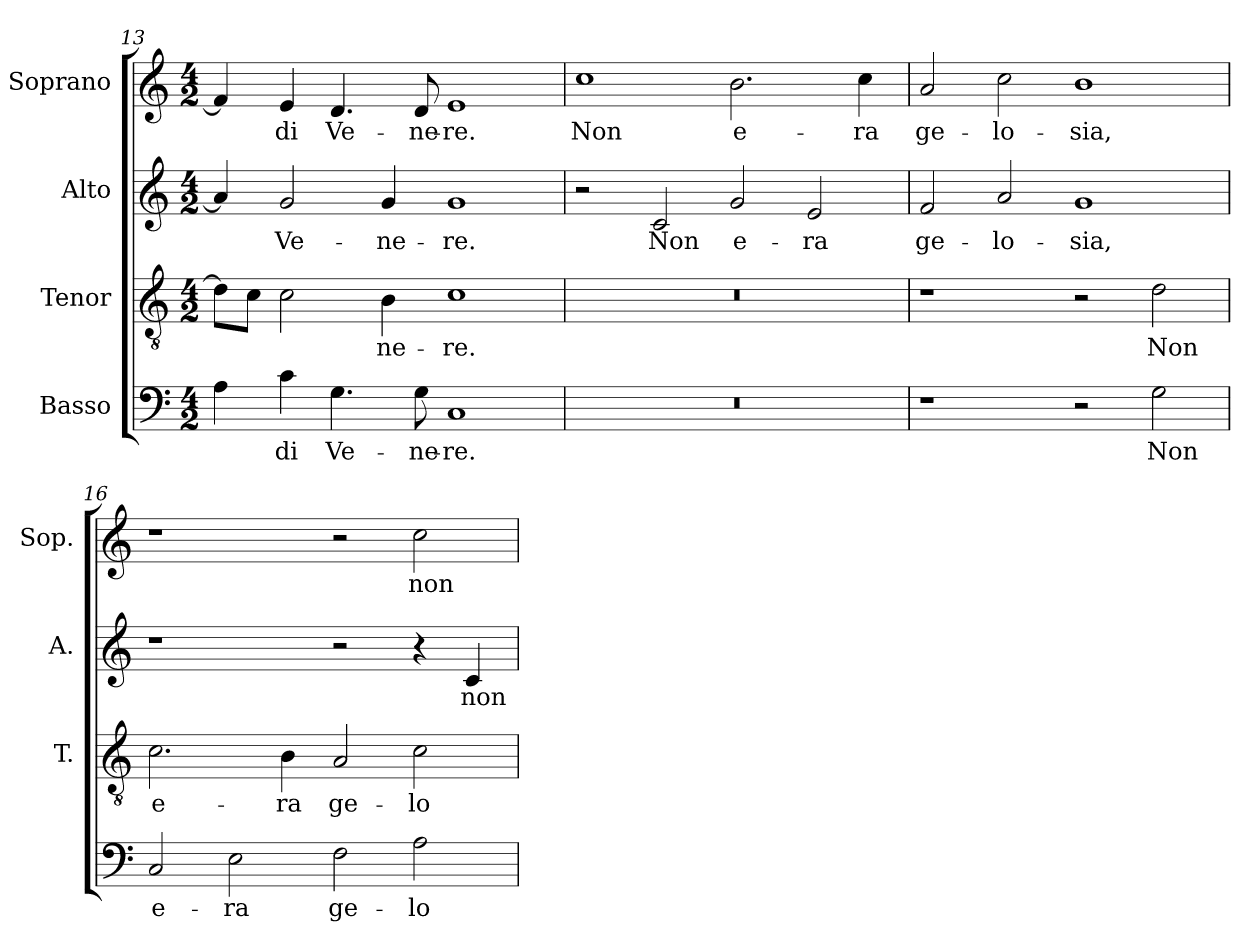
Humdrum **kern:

**kern	**text	**kern	**text	**kern	**text	**kern	**text
*part4	*part4	*part3	*part3	*part2	*part2	*part1	*part1
*staff4	*staff4	*staff3	*staff3	*staff2	*staff2	*staff1	*staff1
*I"Basso	*	*I"Tenor	*	*I"Alto	*	*I"Soprano	*
*	*	*I'T.	*	*I'A.	*	*I'Sop.	*
*clefF4	*	*clefGv2	*	*clefG2	*	*clefG2	*
*	*	*ITrd7c12	*	*	*	*	*
*k[]	*	*k[]	*	*k[]	*	*k[]	*
*C:	*	*C:	*	*C:	*	*C:	*
*M4/2	*	*M4/2	*	*M4/2	*	*M4/2	*
=13	=13	=13	=13	=13	=13	=13	=13
4Ai\	.	8Di\L]	.	4ai/]	.	4fi/]	.
.	.	8Ci\J	.	.	.	.	.
!	!LO:LY:b:color=#000000	!	!	!	!	!	!
!	!	!	!	!	!LO:LY:b:color=#000000	!	!
!	!	!	!	!	!	!	!LO:LY:b:color=#000000
4ci\	di	2Ci\	.	2gi/	Ve-	4ei/	di
!	!LO:LY:b:color=#000000	!	!	!	!	!	!
!	!	!	!	!	!	!	!LO:LY:b:color=#000000
4.Gi\	Ve-	.	.	.	.	4.di/	Ve-
!	!	!	!LO:LY:b:color=#000000	!	!	!	!
!	!	!	!	!	!LO:LY:b:color=#000000	!	!
.	.	4BBi\	-ne-	4gi/	-ne-	.	.
!	!LO:LY:b:color=#000000	!	!	!	!	!	!
!	!	!	!	!	!	!	!LO:LY:b:color=#000000
8Gi\	-ne-	.	.	.	.	8di/	-ne-
!	!LO:LY:b:color=#000000	!	!	!	!	!	!
!	!	!	!LO:LY:b:color=#000000	!	!	!	!
!	!	!	!	!	!LO:LY:b:color=#000000	!	!
!	!	!	!	!	!	!	!LO:LY:b:color=#000000
1Ci	-re.	1Ci	-re.	1gi	-re.	1ei	-re.
=14	=14	=14	=14	=14	=14	=14	=14
!LO:N:vis=1	!	!LO:N:vis=1	!	!	!	!	!
!	!	!	!	!	!	!	!LO:LY:b:color=#000000
0r	.	0r	.	2r	.	1cci	Non
!	!	!	!	!	!LO:LY:b:color=#000000	!	!
.	.	.	.	2ci/	Non	.	.
!	!	!	!	!	!LO:LY:b:color=#000000	!	!
!	!	!	!	!	!	!	!LO:LY:b:color=#000000
.	.	.	.	2gi/	e-	2.bi\	e-
!	!	!	!	!	!LO:LY:b:color=#000000	!	!
.	.	.	.	2ei/	-ra	.	.
!	!	!	!	!	!	!	!LO:LY:b:color=#000000
.	.	.	.	.	.	4cci\	-ra
!!LO:PB:g=z
=15	=15	=15	=15	=15	=15	=15	=15
!	!	!	!	!	!LO:LY:b:color=#000000	!	!
!	!	!	!	!	!	!	!LO:LY:b:color=#000000
1r	.	1r	.	2fi/	ge-	2ai/	ge-
!	!	!	!	!	!LO:LY:b:color=#000000	!	!
!	!	!	!	!	!	!	!LO:LY:b:color=#000000
.	.	.	.	2ai/	-lo-	2cci\	-lo-
!	!	!	!	!	!LO:LY:b:color=#000000	!	!
!	!	!	!	!	!	!	!LO:LY:b:color=#000000
2r	.	2r	.	1gi	-sia,	1bi	-sia,
!	!LO:LY:b:color=#000000	!	!	!	!	!	!
!	!	!	!LO:LY:b:color=#000000	!	!	!	!
2Gi\	Non	2Di\	Non	.	.	.	.
=16	=16	=16	=16	=16	=16	=16	=16
!	!LO:LY:b:color=#000000	!	!	!	!	!	!
!	!	!	!LO:LY:b:color=#000000	!	!	!	!
2Ci/	e-	2.Ci\	e-	1r	.	1r	.
!	!LO:LY:b:color=#000000	!	!	!	!	!	!
2Ei\	-ra	.	.	.	.	.	.
!	!	!	!LO:LY:b:color=#000000	!	!	!	!
.	.	4BBi\	-ra	.	.	.	.
!	!LO:LY:b:color=#000000	!	!	!	!	!	!
!	!	!	!LO:LY:b:color=#000000	!	!	!	!
2Fi\	ge-	2AAi/	ge-	2r	.	2r	.
!	!LO:LY:b:color=#000000	!	!	!	!	!	!
!	!	!	!LO:LY:b:color=#000000	!	!	!	!
!	!	!	!	!	!	!	!LO:LY:b:color=#000000
2Ai\	-lo-	2Ci\	-lo-	4r	.	2cci\	non
!	!	!	!	!	!LO:LY:b:color=#000000	!	!
.	.	.	.	4ci/	non	.	.
=	=	=	=	=	=	=	=
*-	*-	*-	*-	*-	*-	*-	*-
